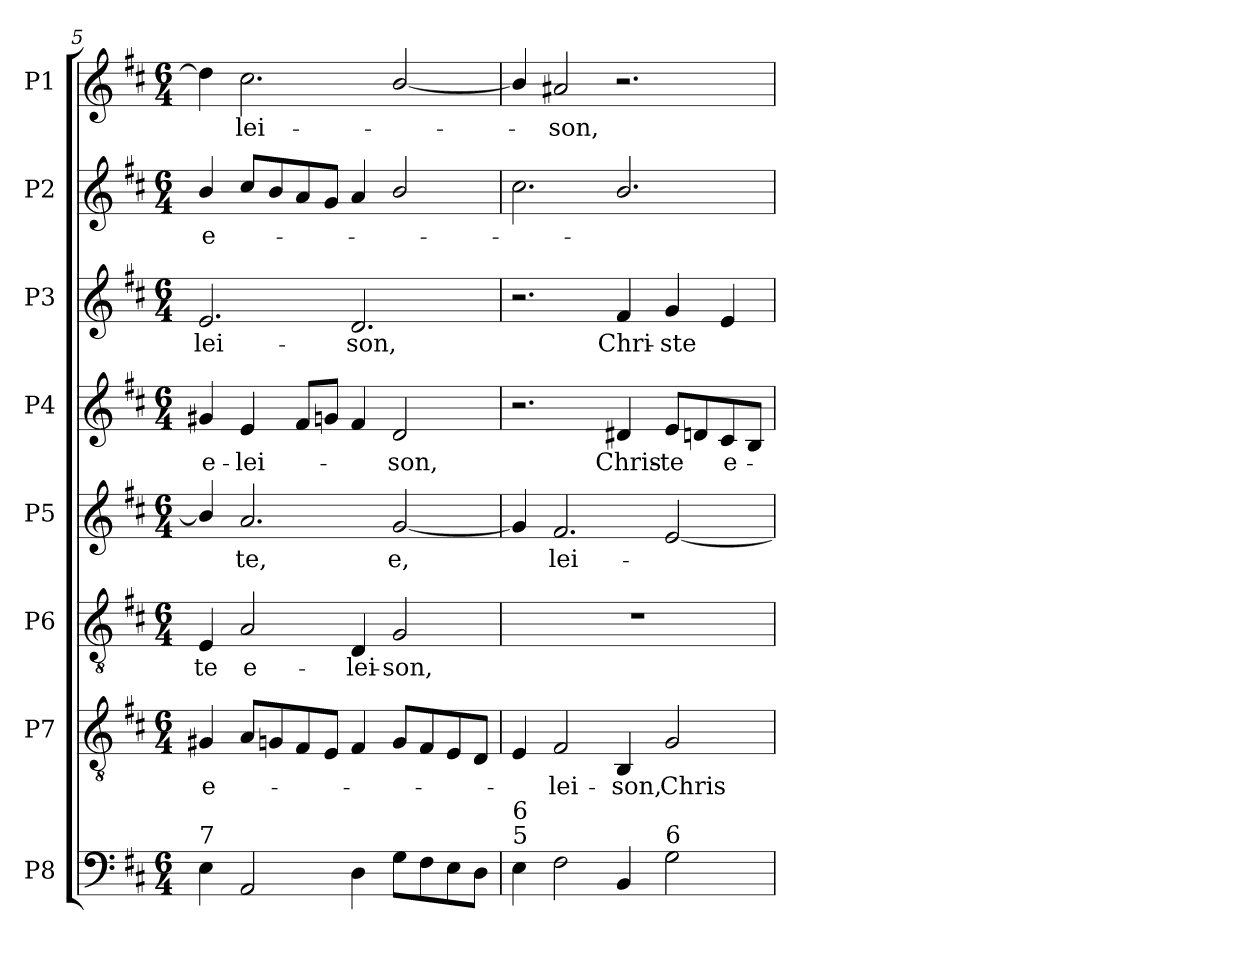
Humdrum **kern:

**kern	**kern	**text	**kern	**text	**kern	**text	**kern	**text	**kern	**text	**kern	**text	**kern	**text
*part8	*part7	*part7	*part6	*part6	*part5	*part5	*part4	*part4	*part3	*part3	*part2	*part2	*part1	*part1
*staff8	*staff7	*staff7	*staff6	*staff6	*staff5	*staff5	*staff4	*staff4	*staff3	*staff3	*staff2	*staff2	*staff1	*staff1
*I"P8	*I"P7	*	*I"P6	*	*I"P5	*	*I"P4	*	*I"P3	*	*I"P2	*	*I"P1	*
*clefF4	*clefGv2	*	*clefGv2	*	*clefG2	*	*clefG2	*	*clefG2	*	*clefG2	*	*clefG2	*
*	*ITrd7c12	*	*ITrd7c12	*	*	*	*	*	*	*	*	*	*	*
*k[f#c#]	*k[f#c#]	*	*k[f#c#]	*	*k[f#c#]	*	*k[f#c#]	*	*k[f#c#]	*	*k[f#c#]	*	*k[f#c#]	*
*D:	*D:	*	*D:	*	*D:	*	*D:	*	*D:	*	*D:	*	*D:	*
*M6/4	*M6/4	*	*M6/4	*	*M6/4	*	*M6/4	*	*M6/4	*	*M6/4	*	*M6/4	*
=5	=5	=5	=5	=5	=5	=5	=5	=5	=5	=5	=5	=5	=5	=5
!	!	!LO:LY:b:color=#000000	!	!	!	!	!	!	!	!	!	!	!	!
!	!	!	!	!LO:LY:b:color=#000000	!	!	!	!	!	!	!	!	!	!
!	!	!	!	!	!	!	!	!LO:LY:b:color=#000000	!	!	!	!	!	!
!	!	!	!	!	!	!	!	!	!	!LO:LY:b:color=#000000	!	!	!	!
!LO:TX:a:t=7	!	!	!	!	!	!	!	!	!	!	!	!	!	!
!	!	!	!	!	!	!	!	!	!	!	!	!LO:LY:b:color=#000000	!	!
4Ei\	4GG#Xi/	e-	4EEi/	-te	4bi/]	.	4g#Xi/	e-	2.ei/	-lei-	4bi/	e-	4ddi\]	.
!	!	!	!	!LO:LY:b:color=#000000	!	!	!	!	!	!	!	!	!	!
!	!	!	!	!	!	!LO:LY:b:color=#000000	!	!	!	!	!	!	!	!
!	!	!	!	!	!	!	!	!LO:LY:b:color=#000000	!	!	!	!	!	!
!	!	!	!	!	!	!	!	!	!	!	!	!	!	!LO:LY:b:color=#000000
2AAi/	8AAi/L	.	2AAi/	e-	2.ai/	-te,	4ei/	-lei-	.	.	8cc#i/L	.	2.cc#i\	-lei-
.	8GGni/	.	.	.	.	.	.	.	.	.	8bi/	.	.	.
.	8FF#i/	.	.	.	.	.	8f#i/L	.	.	.	8ai/	.	.	.
.	8EEi/J	.	.	.	.	.	8gni/J	.	.	.	8gi/J	.	.	.
!	!	!	!	!LO:LY:b:color=#000000	!	!	!	!	!	!	!	!	!	!
!	!	!	!	!	!	!	!	!	!	!LO:LY:b:color=#000000	!	!	!	!
4Di\	4FF#i/	.	4DDi/	-lei-	.	.	4f#i/	.	2.di/	-son,	4ai/	.	.	.
!	!	!	!	!LO:LY:b:color=#000000	!	!	!	!	!	!	!	!	!	!
!	!	!	!	!	!	!LO:LY:b:color=#000000	!	!	!	!	!	!	!	!
!	!	!	!	!	!	!	!	!LO:LY:b:color=#000000	!	!	!	!	!	!
8Gi\L	8GGi/L	.	2GGi/	-son,	[2gi/	e,	2di/	-son,	.	.	2bi/	.	[2bi/	.
8F#i\	8FF#i/	.	.	.	.	.	.	.	.	.	.	.	.	.
8Ei\	8EEi/	.	.	.	.	.	.	.	.	.	.	.	.	.
8Di\J	8DDi/J	.	.	.	.	.	.	.	.	.	.	.	.	.
=6	=6	=6	=6	=6	=6	=6	=6	=6	=6	=6	=6	=6	=6	=6
!LO:TX:a:t=5	!	!	!	!	!	!	!	!	!	!	!	!	!	!
!LO:TX:a:t=6	!	!	!	!	!	!	!	!	!	!	!	!	!	!
!	!	!	!LO:N:vis=1	!	!	!	!	!	!	!	!	!	!	!
4Ei\	4EEi/	.	1.r	.	4gi/]	.	2.r	.	2.r	.	2.cc#i\	.	4bi/]	.
!	!	!LO:LY:b:color=#000000	!	!	!	!	!	!	!	!	!	!	!	!
!	!	!	!	!	!	!LO:LY:b:color=#000000	!	!	!	!	!	!	!	!
!	!	!	!	!	!	!	!	!	!	!	!	!	!	!LO:LY:b:color=#000000
2F#i\	2FF#i/	-lei-	.	.	2.f#i/	lei-	.	.	.	.	.	.	2a#Xi/	-son,
!	!	!LO:LY:b:color=#000000	!	!	!	!	!	!	!	!	!	!	!	!
!	!	!	!	!	!	!	!	!LO:LY:b:color=#000000	!	!	!	!	!	!
!	!	!	!	!	!	!	!	!	!	!LO:LY:b:color=#000000	!	!	!	!
4BBi/	4BBBi/	-son,	.	.	.	.	4d#Xi/	Chris-	4f#i/	Chri-	2.bi/	.	2.r	.
!	!	!LO:LY:b:color=#000000	!	!	!	!	!	!	!	!	!	!	!	!
!	!	!	!	!	!	!	!	!LO:LY:b:color=#000000	!	!	!	!	!	!
!LO:TX:a:t=6	!	!	!	!	!	!	!	!	!	!	!	!	!	!
!	!	!	!	!	!	!	!	!	!	!LO:LY:b:color=#000000	!	!	!	!
2Gi\	2GGi/	Chris-	.	.	[2ei/	.	8ei/L	-te	4gi/	-ste	.	.	.	.
.	.	.	.	.	.	.	8dni/	.	.	.	.	.	.	.
!	!	!	!	!	!	!	!	!LO:LY:b:color=#000000	!	!	!	!	!	!
.	.	.	.	.	.	.	8c#i/	e-	4ei/	.	.	.	.	.
.	.	.	.	.	.	.	8Bi/J	.	.	.	.	.	.	.
=	=	=	=	=	=	=	=	=	=	=	=	=	=	=
*-	*-	*-	*-	*-	*-	*-	*-	*-	*-	*-	*-	*-	*-	*-
